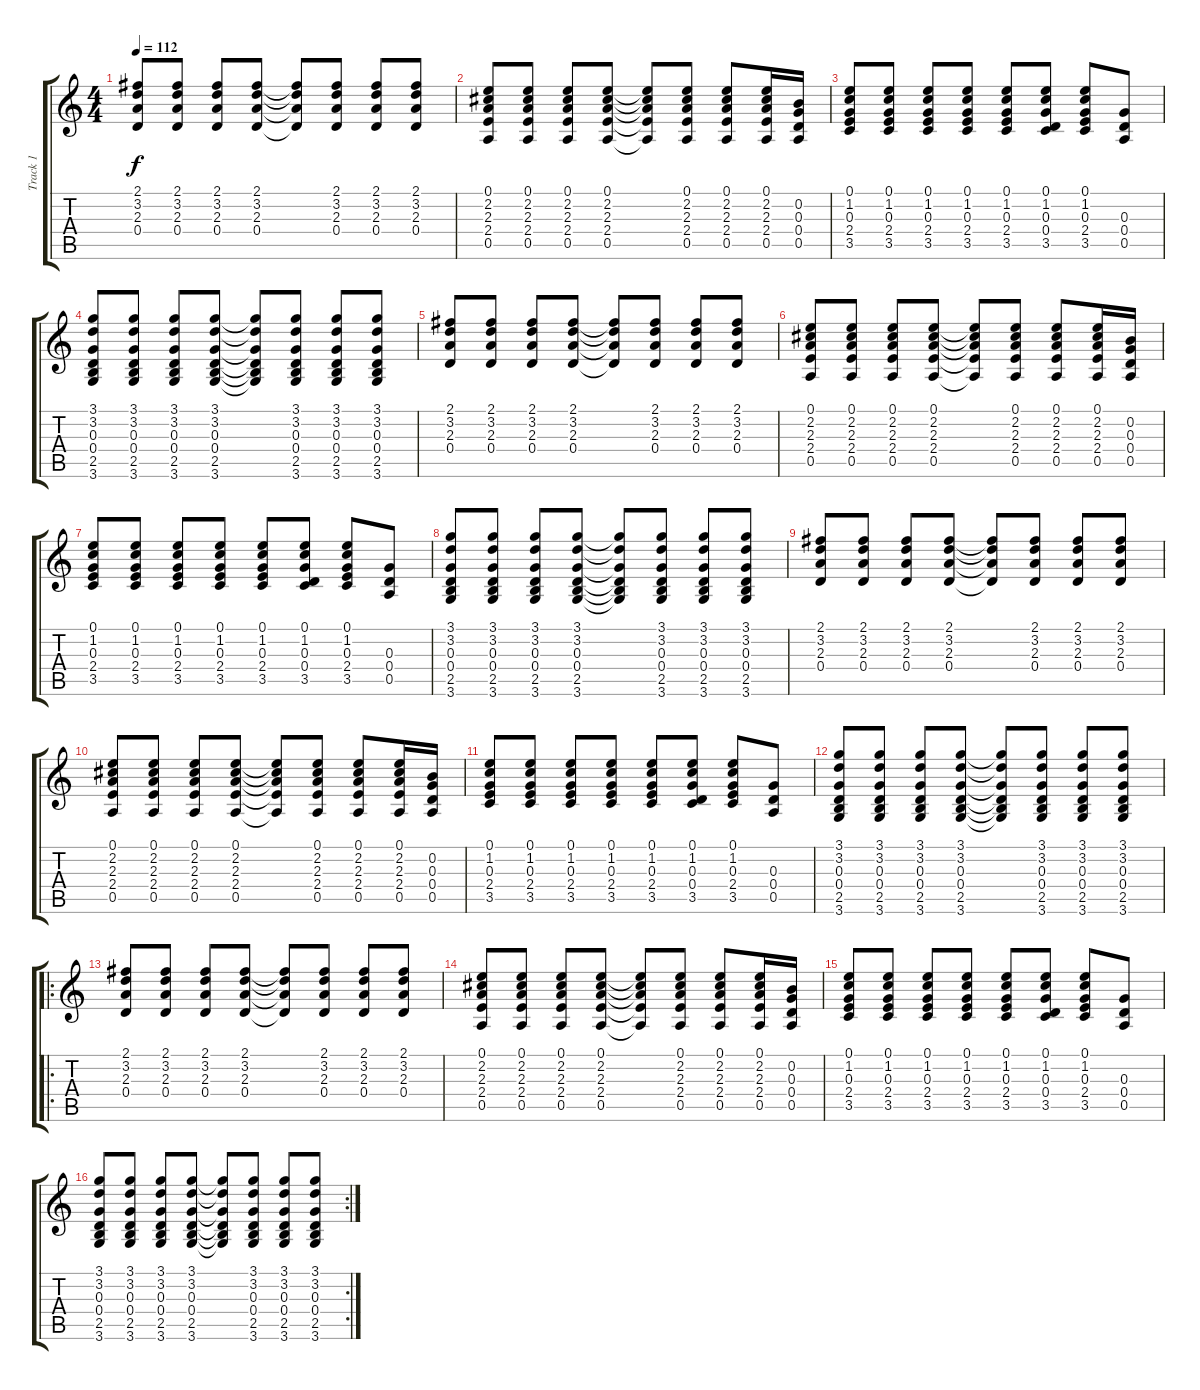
\track ("Track 1" "Track 1") {instrument electricguitarclean}
\staff {score tabs}
\tuning (E4 B3 G3 D3 A2 E2) {hide}
\ts (4 4)
\tempo 112
\clef g2
\ks c
(2.1 3.2 2.3 0.4).8{dy f} (2.1 3.2 2.3 0.4).8 (2.1 3.2 2.3 0.4).8 (2.1 3.2 2.3 0.4).8 (2.1{t} 3.2{t} 2.3{t} 0.4{t}).8 (2.1 3.2 2.3 0.4).8 (2.1 3.2 2.3 0.4).8 (2.1 3.2 2.3 0.4).8 |
(0.1 2.2 2.3 2.4 0.5).8 (0.1 2.2 2.3 2.4 0.5).8 (0.1 2.2 2.3 2.4 0.5).8 (0.1 2.2 2.3 2.4 0.5).8 (0.1{t} 2.2{t} 2.3{t} 2.4{t} 0.5{t}).8 (0.1 2.2 2.3 2.4 0.5).8 (0.1 2.2 2.3 2.4 0.5).8 (0.1 2.2 2.3 2.4 0.5).16 (0.2 0.3 0.4 0.5).16 |
(0.1 1.2 0.3 2.4 3.5).8 (0.1 1.2 0.3 2.4 3.5).8 (0.1 1.2 0.3 2.4 3.5).8 (0.1 1.2 0.3 2.4 3.5).8 (0.1 1.2 0.3 2.4 3.5).8 (0.1 1.2 0.3 0.4 3.5).8 (0.1 1.2 0.3 2.4 3.5).8 (0.3 0.4 0.5).8 |
(3.1 3.2 0.3 0.4 2.5 3.6).8 (3.1 3.2 0.3 0.4 2.5 3.6).8 (3.1 3.2 0.3 0.4 2.5 3.6).8 (3.1 3.2 0.3 0.4 2.5 3.6).8 (3.1{t} 3.2{t} 0.3{t} 0.4{t} 2.5{t} 3.6{t}).8 (3.1 3.2 0.3 0.4 2.5 3.6).8 (3.1 3.2 0.3 0.4 2.5 3.6).8 (3.1 3.2 0.3 0.4 2.5 3.6).8 |
(2.1 3.2 2.3 0.4).8 (2.1 3.2 2.3 0.4).8 (2.1 3.2 2.3 0.4).8 (2.1 3.2 2.3 0.4).8 (2.1{t} 3.2{t} 2.3{t} 0.4{t}).8 (2.1 3.2 2.3 0.4).8 (2.1 3.2 2.3 0.4).8 (2.1 3.2 2.3 0.4).8 |
(0.1 2.2 2.3 2.4 0.5).8 (0.1 2.2 2.3 2.4 0.5).8 (0.1 2.2 2.3 2.4 0.5).8 (0.1 2.2 2.3 2.4 0.5).8 (0.1{t} 2.2{t} 2.3{t} 2.4{t} 0.5{t}).8 (0.1 2.2 2.3 2.4 0.5).8 (0.1 2.2 2.3 2.4 0.5).8 (0.1 2.2 2.3 2.4 0.5).16 (0.2 0.3 0.4 0.5).16 |
(0.1 1.2 0.3 2.4 3.5).8 (0.1 1.2 0.3 2.4 3.5).8 (0.1 1.2 0.3 2.4 3.5).8 (0.1 1.2 0.3 2.4 3.5).8 (0.1 1.2 0.3 2.4 3.5).8 (0.1 1.2 0.3 0.4 3.5).8 (0.1 1.2 0.3 2.4 3.5).8 (0.3 0.4 0.5).8 |
(3.1 3.2 0.3 0.4 2.5 3.6).8 (3.1 3.2 0.3 0.4 2.5 3.6).8 (3.1 3.2 0.3 0.4 2.5 3.6).8 (3.1 3.2 0.3 0.4 2.5 3.6).8 (3.1{t} 3.2{t} 0.3{t} 0.4{t} 2.5{t} 3.6{t}).8 (3.1 3.2 0.3 0.4 2.5 3.6).8 (3.1 3.2 0.3 0.4 2.5 3.6).8 (3.1 3.2 0.3 0.4 2.5 3.6).8 |
(2.1 3.2 2.3 0.4).8 (2.1 3.2 2.3 0.4).8 (2.1 3.2 2.3 0.4).8 (2.1 3.2 2.3 0.4).8 (2.1{t} 3.2{t} 2.3{t} 0.4{t}).8 (2.1 3.2 2.3 0.4).8 (2.1 3.2 2.3 0.4).8 (2.1 3.2 2.3 0.4).8 |
(0.1 2.2 2.3 2.4 0.5).8 (0.1 2.2 2.3 2.4 0.5).8 (0.1 2.2 2.3 2.4 0.5).8 (0.1 2.2 2.3 2.4 0.5).8 (0.1{t} 2.2{t} 2.3{t} 2.4{t} 0.5{t}).8 (0.1 2.2 2.3 2.4 0.5).8 (0.1 2.2 2.3 2.4 0.5).8 (0.1 2.2 2.3 2.4 0.5).16 (0.2 0.3 0.4 0.5).16 |
(0.1 1.2 0.3 2.4 3.5).8 (0.1 1.2 0.3 2.4 3.5).8 (0.1 1.2 0.3 2.4 3.5).8 (0.1 1.2 0.3 2.4 3.5).8 (0.1 1.2 0.3 2.4 3.5).8 (0.1 1.2 0.3 0.4 3.5).8 (0.1 1.2 0.3 2.4 3.5).8 (0.3 0.4 0.5).8 |
(3.1 3.2 0.3 0.4 2.5 3.6).8 (3.1 3.2 0.3 0.4 2.5 3.6).8 (3.1 3.2 0.3 0.4 2.5 3.6).8 (3.1 3.2 0.3 0.4 2.5 3.6).8 (3.1{t} 3.2{t} 0.3{t} 0.4{t} 2.5{t} 3.6{t}).8 (3.1 3.2 0.3 0.4 2.5 3.6).8 (3.1 3.2 0.3 0.4 2.5 3.6).8 (3.1 3.2 0.3 0.4 2.5 3.6).8 |
\ro
(2.1 3.2 2.3 0.4).8 (2.1 3.2 2.3 0.4).8 (2.1 3.2 2.3 0.4).8 (2.1 3.2 2.3 0.4).8 (2.1{t} 3.2{t} 2.3{t} 0.4{t}).8 (2.1 3.2 2.3 0.4).8 (2.1 3.2 2.3 0.4).8 (2.1 3.2 2.3 0.4).8 |
(0.1 2.2 2.3 2.4 0.5).8 (0.1 2.2 2.3 2.4 0.5).8 (0.1 2.2 2.3 2.4 0.5).8 (0.1 2.2 2.3 2.4 0.5).8 (0.1{t} 2.2{t} 2.3{t} 2.4{t} 0.5{t}).8 (0.1 2.2 2.3 2.4 0.5).8 (0.1 2.2 2.3 2.4 0.5).8 (0.1 2.2 2.3 2.4 0.5).16 (0.2 0.3 0.4 0.5).16 |
(0.1 1.2 0.3 2.4 3.5).8 (0.1 1.2 0.3 2.4 3.5).8 (0.1 1.2 0.3 2.4 3.5).8 (0.1 1.2 0.3 2.4 3.5).8 (0.1 1.2 0.3 2.4 3.5).8 (0.1 1.2 0.3 0.4 3.5).8 (0.1 1.2 0.3 2.4 3.5).8 (0.3 0.4 0.5).8 |
\rc 2
(3.1 3.2 0.3 0.4 2.5 3.6).8 (3.1 3.2 0.3 0.4 2.5 3.6).8 (3.1 3.2 0.3 0.4 2.5 3.6).8 (3.1 3.2 0.3 0.4 2.5 3.6).8 (3.1{t} 3.2{t} 0.3{t} 0.4{t} 2.5{t} 3.6{t}).8 (3.1 3.2 0.3 0.4 2.5 3.6).8 (3.1 3.2 0.3 0.4 2.5 3.6).8 (3.1 3.2 0.3 0.4 2.5 3.6).8
